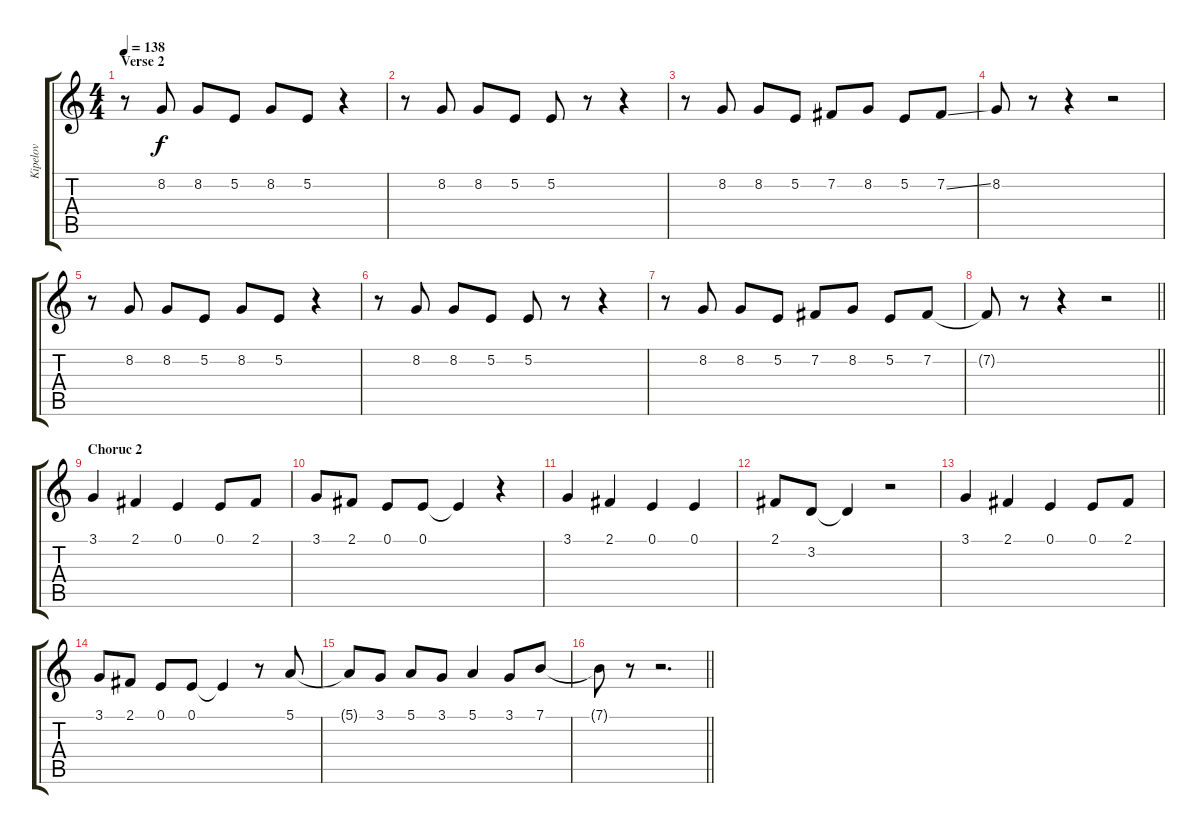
\track ("Kipelov" "Kipelov") {instrument viola}
\staff {score tabs}
\tuning (E4 B3 G3 D3 A2 E2) {hide}
\ts (4 4)
\section ("" "Verse 2")
\tempo 138
\clef g2
\ks c
r.8{dy f} 8.2.8 8.2.8 5.2.8 8.2.8 5.2.8 r.4 |
r.8 8.2.8 8.2.8 5.2.8 5.2.8 r.8 r.4 |
r.8 8.2.8 8.2.8 5.2.8 7.2.8 8.2.8 5.2.8 7.2{ss}.8 |
8.2.8 r.8 r.4 r.2 |
r.8 8.2.8 8.2.8 5.2.8 8.2.8 5.2.8 r.4 |
r.8 8.2.8 8.2.8 5.2.8 5.2.8 r.8 r.4 |
r.8 8.2.8 8.2.8 5.2.8 7.2.8 8.2.8 5.2.8 7.2.8 |
\barLineRight lightlight
7.2{t}.8 r.8 r.4 r.2 |
\section ("" "Choruc 2")
3.1.4 2.1.4 0.1.4 0.1.8 2.1.8 |
3.1.8 2.1.8 0.1.8 0.1.8 0.1{t}.4 r.4 |
3.1.4 2.1.4 0.1.4 0.1.4 |
2.1.8 3.2.8 3.2{t}.4 r.2 |
3.1.4 2.1.4 0.1.4 0.1.8 2.1.8 |
3.1.8 2.1.8 0.1.8 0.1.8 0.1{t}.4 r.8 5.1.8 |
5.1{t}.8 3.1.8 5.1.8 3.1.8 5.1.4 3.1.8 7.1.8 |
\barLineRight lightlight
7.1{t}.8 r.8 r.2{d}
